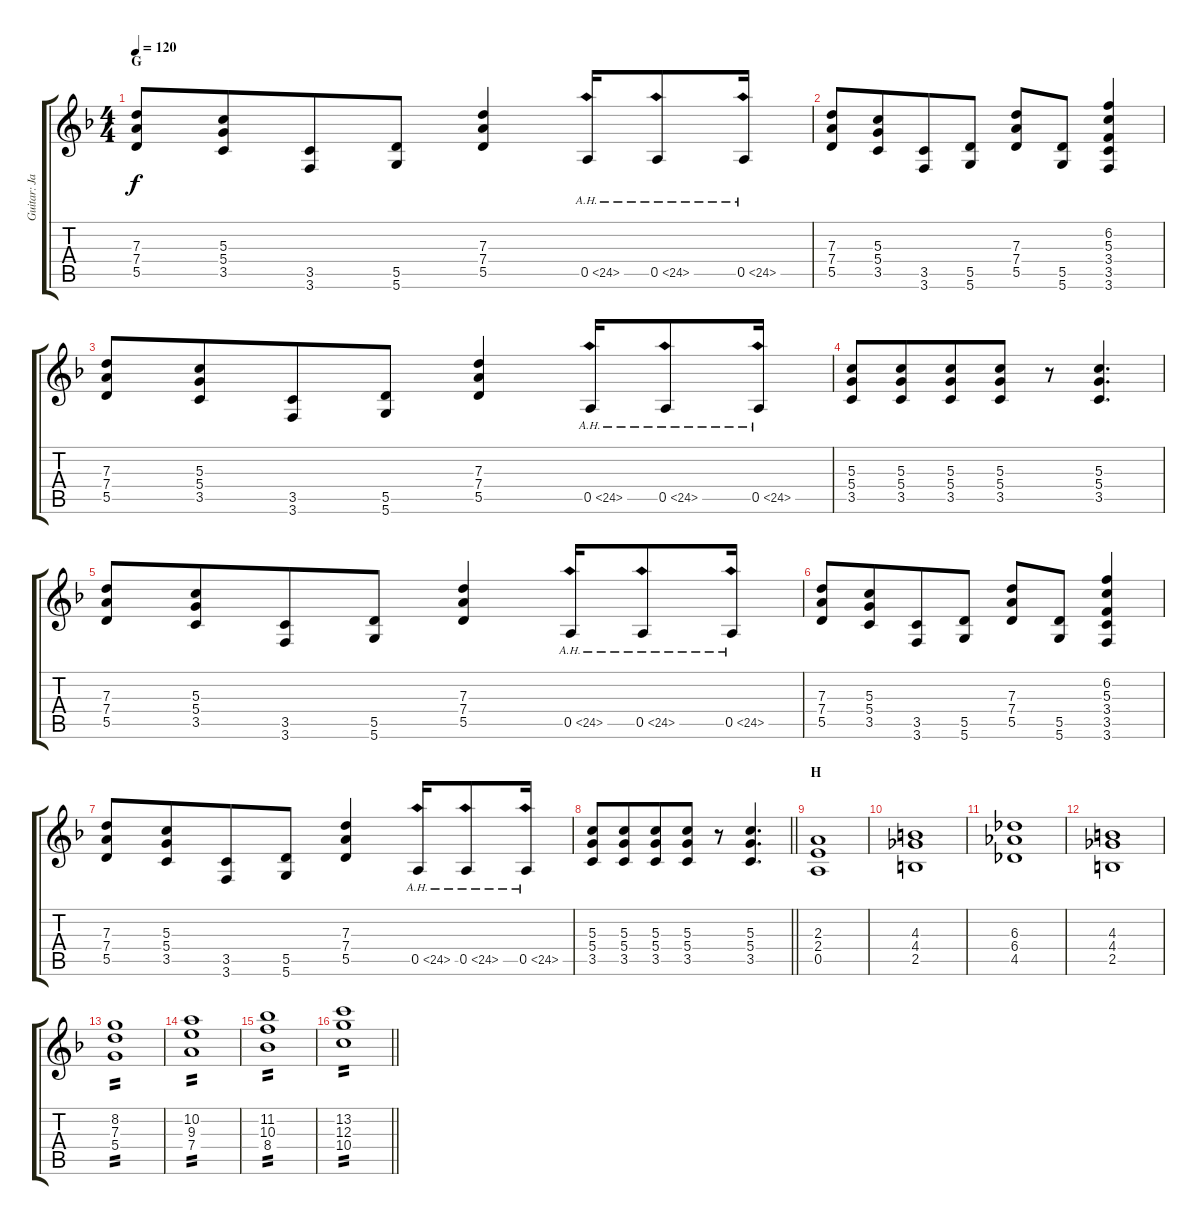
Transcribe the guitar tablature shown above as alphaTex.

\track ("Guitar: Jake" "Guitar: Ja") {instrument distortionguitar}
\staff {score tabs}
\tuning (E4 B3 G3 D3 A2 D2) {hide}
\ts (4 4)
\section ("" "G")
\tempo 120
\clef g2
\ks f
(7.3 7.4 5.5).8{dy f} (5.3 5.4 3.5).8{beam merge} (3.5 3.6).8 (5.5 5.6).8 (7.3 7.4 5.5).4 0.5{ah 24}.16 0.5{ah 24}.8 0.5{ah 24}.16 |
(7.3 7.4 5.5).8 (5.3 5.4 3.5).8{beam merge} (3.5 3.6).8 (5.5 5.6).8 (7.3 7.4 5.5).8 (5.5 5.6).8 (6.2 5.3 3.4 3.5 3.6).4 |
(7.3 7.4 5.5).8 (5.3 5.4 3.5).8{beam merge} (3.5 3.6).8 (5.5 5.6).8 (7.3 7.4 5.5).4 0.5{ah 24}.16 0.5{ah 24}.8 0.5{ah 24}.16 |
(5.3 5.4 3.5).8 (5.3 5.4 3.5).8{beam merge} (5.3 5.4 3.5).8 (5.3 5.4 3.5).8 r.8 (5.3 5.4 3.5).4{d} |
(7.3 7.4 5.5).8 (5.3 5.4 3.5).8{beam merge} (3.5 3.6).8 (5.5 5.6).8 (7.3 7.4 5.5).4 0.5{ah 24}.16 0.5{ah 24}.8 0.5{ah 24}.16 |
(7.3 7.4 5.5).8 (5.3 5.4 3.5).8{beam merge} (3.5 3.6).8 (5.5 5.6).8 (7.3 7.4 5.5).8 (5.5 5.6).8 (6.2 5.3 3.4 3.5 3.6).4 |
(7.3 7.4 5.5).8 (5.3 5.4 3.5).8{beam merge} (3.5 3.6).8 (5.5 5.6).8 (7.3 7.4 5.5).4 0.5{ah 24}.16 0.5{ah 24}.8 0.5{ah 24}.16 |
\barLineRight lightlight
(5.3 5.4 3.5).8 (5.3 5.4 3.5).8{beam merge} (5.3 5.4 3.5).8 (5.3 5.4 3.5).8 r.8 (5.3 5.4 3.5).4{d} |
\section ("" "H")
(2.3 2.4 0.5).1 |
(4.3 4.4 2.5).1 |
(6.3 6.4 4.5).1 |
(4.3 4.4 2.5).1 |
(8.2 7.3 5.4).1{tp 2} |
(10.2 9.3 7.4).1{tp 2} |
(11.2 10.3 8.4).1{tp 2} |
\barLineRight lightlight
(13.2 12.3 10.4).1{tp 2}
